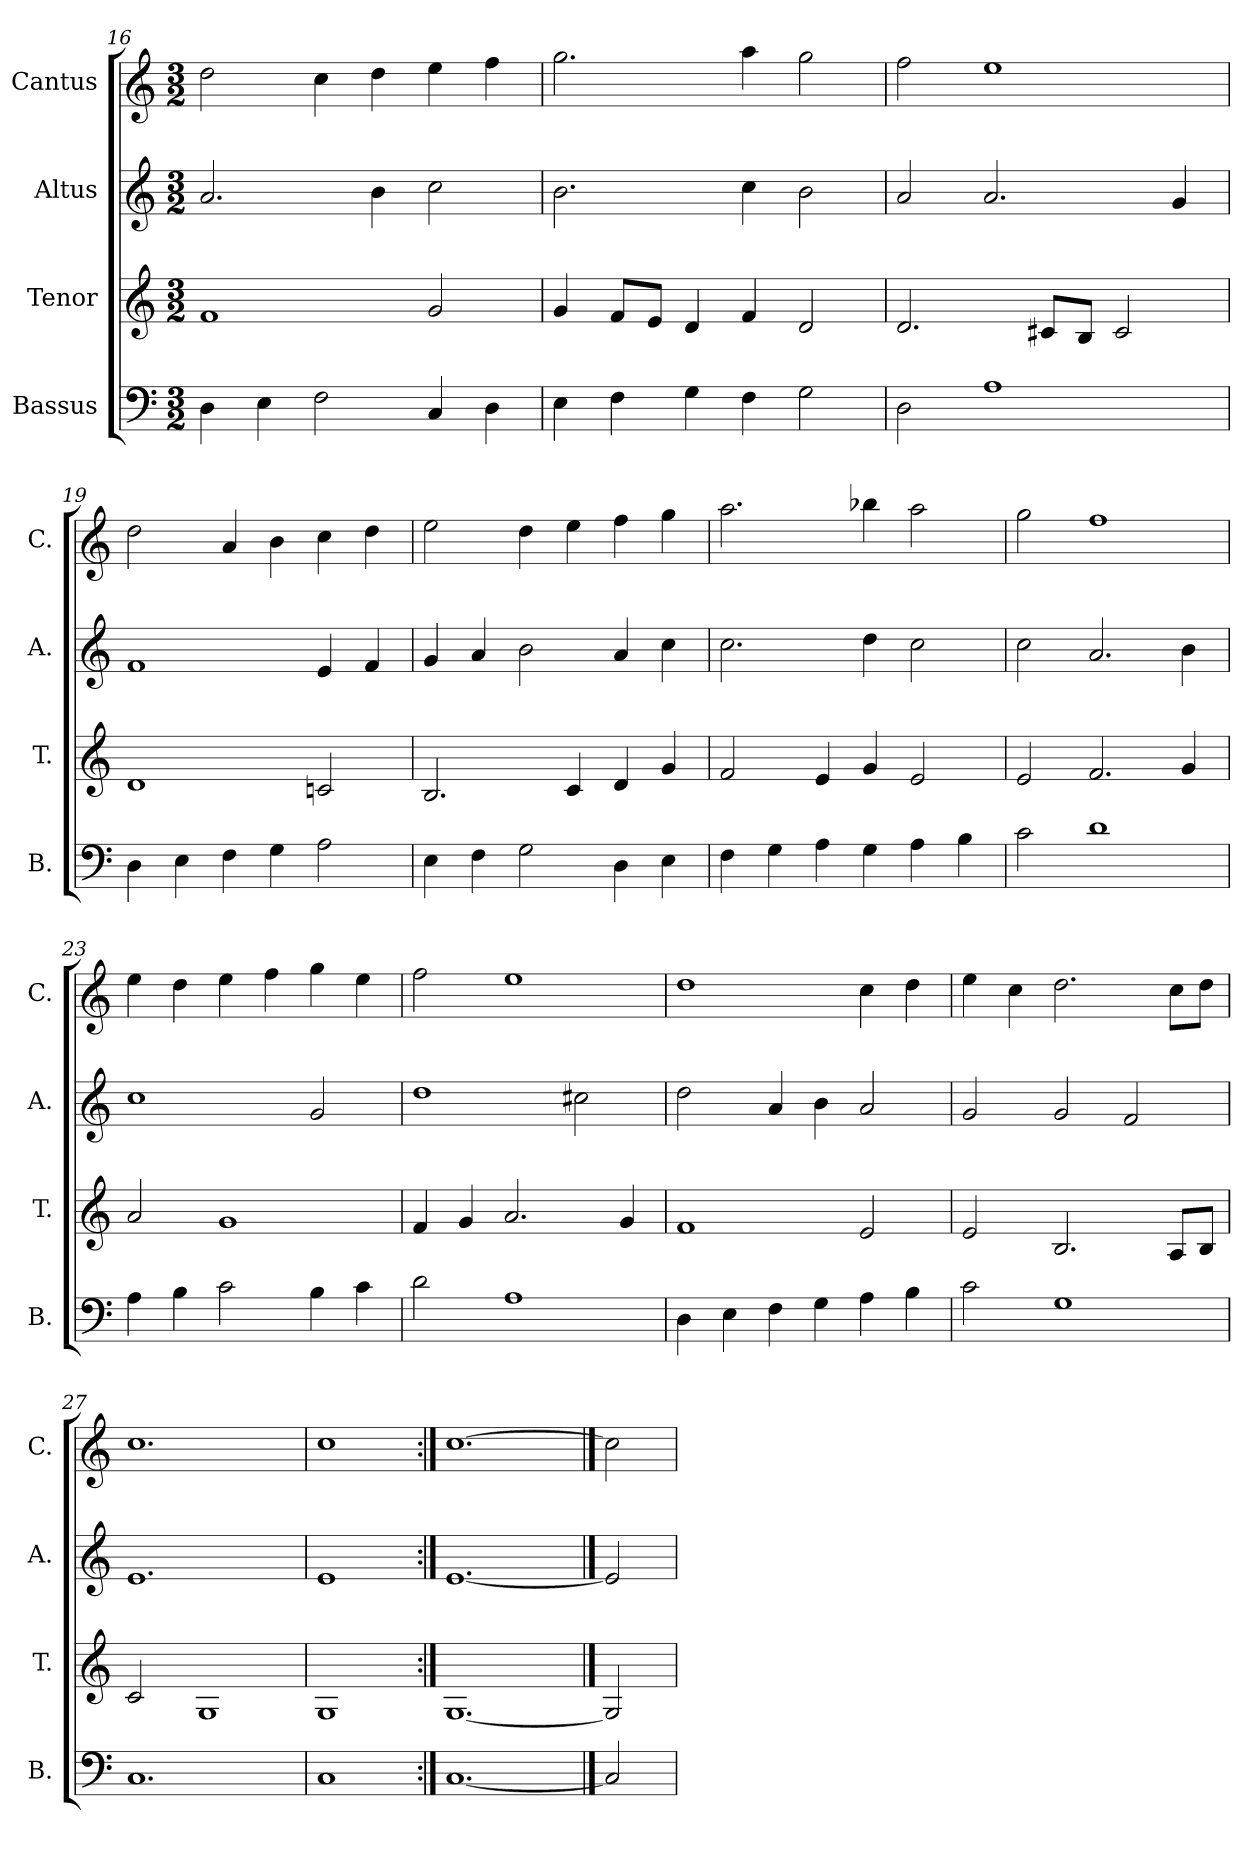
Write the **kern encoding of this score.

**kern	**kern	**kern	**kern
*part4	*part3	*part2	*part1
*staff4	*staff3	*staff2	*staff1
*I"Bassus	*I"Tenor	*I"Altus	*I"Cantus
*I'B.	*I'T.	*I'A.	*I'C.
*clefF4	*clefG2	*clefG2	*clefG2
*k[]	*k[]	*k[]	*k[]
*M3/2	*M3/2	*M3/2	*M3/2
=16	=16	=16	=16
4D\	1f	2.a/	2dd\
4E\	.	.	.
2F\	.	.	4cc\
.	.	4b\	4dd\
4C/	2g/	2cc\	4ee\
4D\	.	.	4ff\
=17	=17	=17	=17
4E\	4g/	2.b\	2.gg\
4F\	8f/L	.	.
.	8e/J	.	.
4G\	4d/	.	.
4F\	4f/	4cc\	4aa\
2G\	2d/	2b\	2gg\
=18	=18	=18	=18
2D\	2.d/	2a/	2ff\
1A	.	2.a/	1ee
.	8c#X/L	.	.
.	8B/J	.	.
.	2c#/	.	.
.	.	4g/	.
=19	=19	=19	=19
4D\	1d	1f	2dd\
4E\	.	.	.
4F\	.	.	4a/
4G\	.	.	4b\
2A\	2cn/	4e/	4cc\
.	.	4f/	4dd\
=20	=20	=20	=20
4E\	2.B/	4g/	2ee\
4F\	.	4a/	.
2G\	.	2b\	4dd\
.	4c/	.	4ee\
4D\	4d/	4a/	4ff\
4E\	4g/	4cc\	4gg\
!!LO:LB:g=z
=21	=21	=21	=21
4F\	2f/	2.cc\	2.aa\
4G\	.	.	.
4A\	4e/	.	.
4G\	4g/	4dd\	4bb-X\
4A\	2e/	2cc\	2aa\
4B\	.	.	.
=22	=22	=22	=22
2c\	2e/	2cc\	2gg\
1d	2.f/	2.a/	1ff
.	4g/	4b\	.
=23	=23	=23	=23
4A\	2a/	1cc	4ee\
4B\	.	.	4dd\
2c\	1g	.	4ee\
.	.	.	4ff\
4B\	.	2g/	4gg\
4c\	.	.	4ee\
=24	=24	=24	=24
2d\	4f/	1dd	2ff\
.	4g/	.	.
1A	2.a/	.	1ee
.	.	2cc#X\	.
.	4g/	.	.
=25	=25	=25	=25
4D\	1f	2dd\	1dd
4E\	.	.	.
4F\	.	4a/	.
4G\	.	4b\	.
4A\	2e/	2a/	4cc\
4B\	.	.	4dd\
=26	=26	=26	=26
2c\	2e/	2g/	4ee\
.	.	.	4cc\
1G	2.B/	2g/	2.dd\
.	.	2f/	.
.	8A/L	.	8cc\L
.	8B/J	.	8dd\J
=27	=27	=27	=27
1.C	2c/	1.e	1.cc
.	1G	.	.
=28	=28	=28	=28
1C	1G	1e	1cc
=29:|!	=29:|!	=29:|!	=29:|!
[1.C	[1.G	[1.e	[1.cc
==30	==30	==30	==30
2C]	2G]	2e]	2cc]
=	=	=	=
*-	*-	*-	*-
